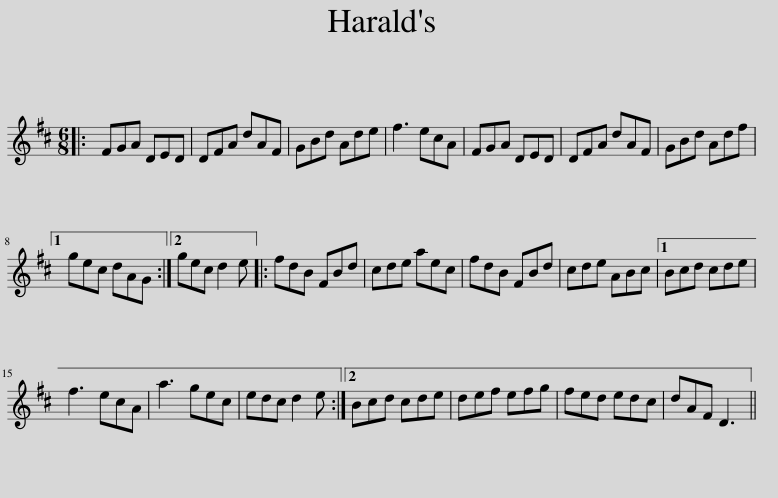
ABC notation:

X:1
L:1/8
M:6/8
I:linebreak $
K:D
V:1 treble
V:1
|: FGA DED | DFA dAF | GBd Ade | f3 ecA | FGA DED | %5
 DFA dAF | GBd Adf |1$ gec dAG :|2 gec d2 e |: fdB FBd | %10
 cde aec | fdB FBd | cde ABc |1 Bcd cde |$ f3 ecA | %15
 a3 gec | edc d2 e :|2 Bcd cde | def efg | fed edc | %20
 dAF D3 || %21
